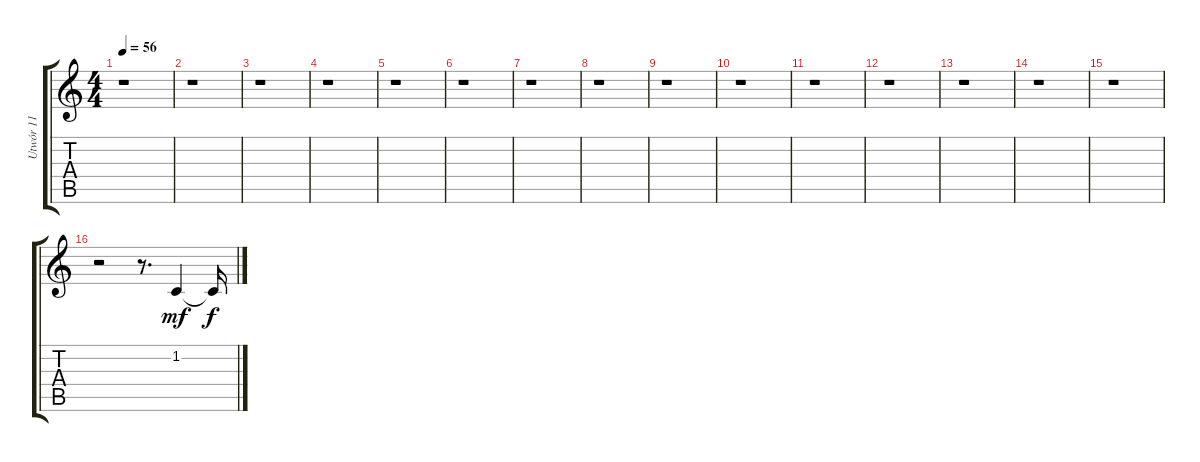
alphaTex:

\track ("Utwór 11" "Utwór 11") {instrument reversecymbal}
\staff {score tabs}
\tuning (E4 B3 G3 D3 A2 E2) {hide}
\ts (4 4)
\tempo 56
\clef g2
\ks c
r.1{dy fff} |
r.1 |
r.1 |
r.1 |
r.1 |
r.1 |
r.1 |
r.1 |
r.1 |
r.1 |
r.1 |
r.1 |
r.1 |
r.1 |
r.1 |
r.2 r.8{d} 1.2.4{dy mf balance 5} 1.2{t}.16{dy f}
